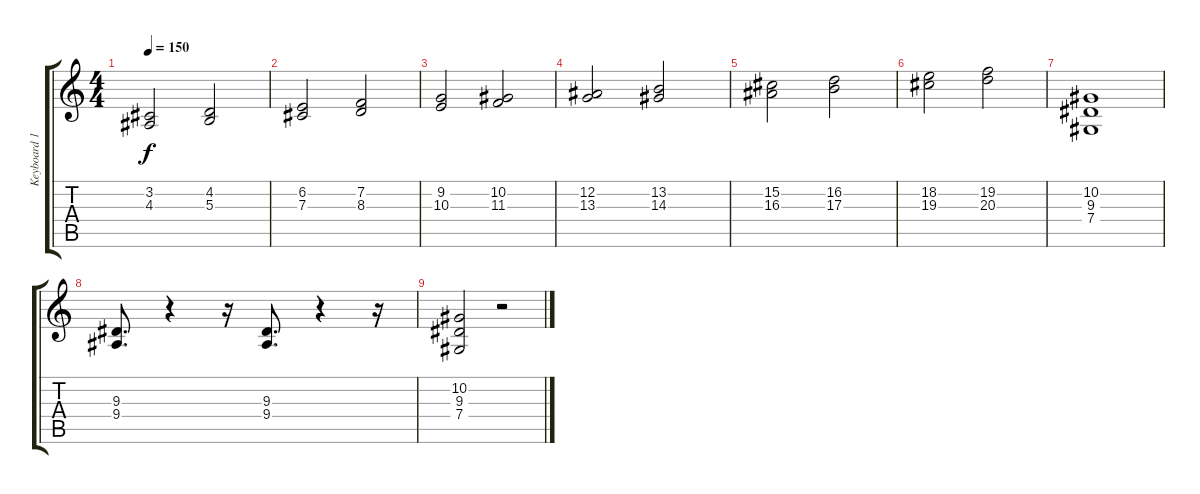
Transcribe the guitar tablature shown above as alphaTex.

\track ("Keyboard 1" "Keyboard 1") {instrument choiraahs}
\staff {score tabs}
\tuning (Eb4 Bb3 Gb3 Db3 Ab2 Eb2) {hide}
\ts (4 4)
\tempo 150
\clef g2
\ks c
(3.2 4.3).2{dy f} (4.2 5.3).2 |
(6.2 7.3).2 (7.2 8.3).2 |
(9.2 10.3).2 (10.2 11.3).2 |
(12.2 13.3).2 (13.2 14.3).2 |
(15.2 16.3).2 (16.2 17.3).2 |
(18.2 19.3).2 (19.2 20.3).2 |
(10.2 9.3 7.4).1 |
(9.3 9.4).8{d} r.4 r.16 (9.3 9.4).8{d} r.4 r.16 |
(10.2 9.3 7.4).2 r.2
